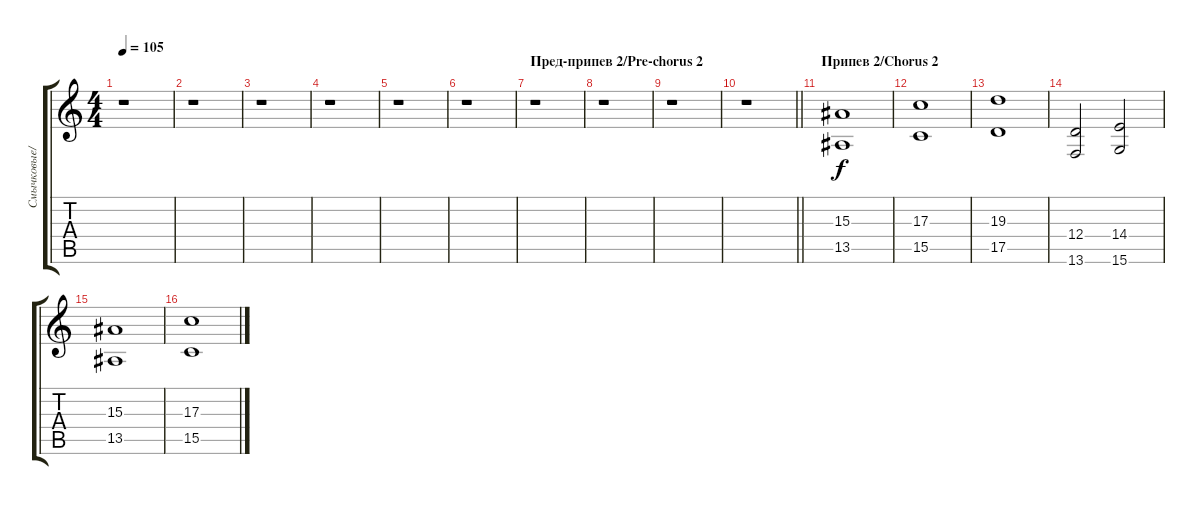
\track ("Смычковые/Strings" "Смычковые/") {instrument stringensemble1}
\staff {score tabs}
\tuning (E4 B3 G3 D3 A2 E2) {hide}
\ts (4 4)
\tempo 105
\clef g2
\ks c
r.1{dy f} |
r.1 |
r.1 |
r.1 |
r.1 |
r.1 |
\section ("" "Пред-припев 2/Pre-chorus 2")
r.1 |
r.1 |
r.1 |
\barLineRight lightlight
r.1 |
\section ("" "Припев 2/Chorus 2")
(15.3 13.5).1{volume 8} |
(17.3 15.5).1 |
(19.3 17.5).1 |
(12.4 13.6).2 (14.4 15.6).2 |
(15.3 13.5).1 |
(17.3 15.5).1
